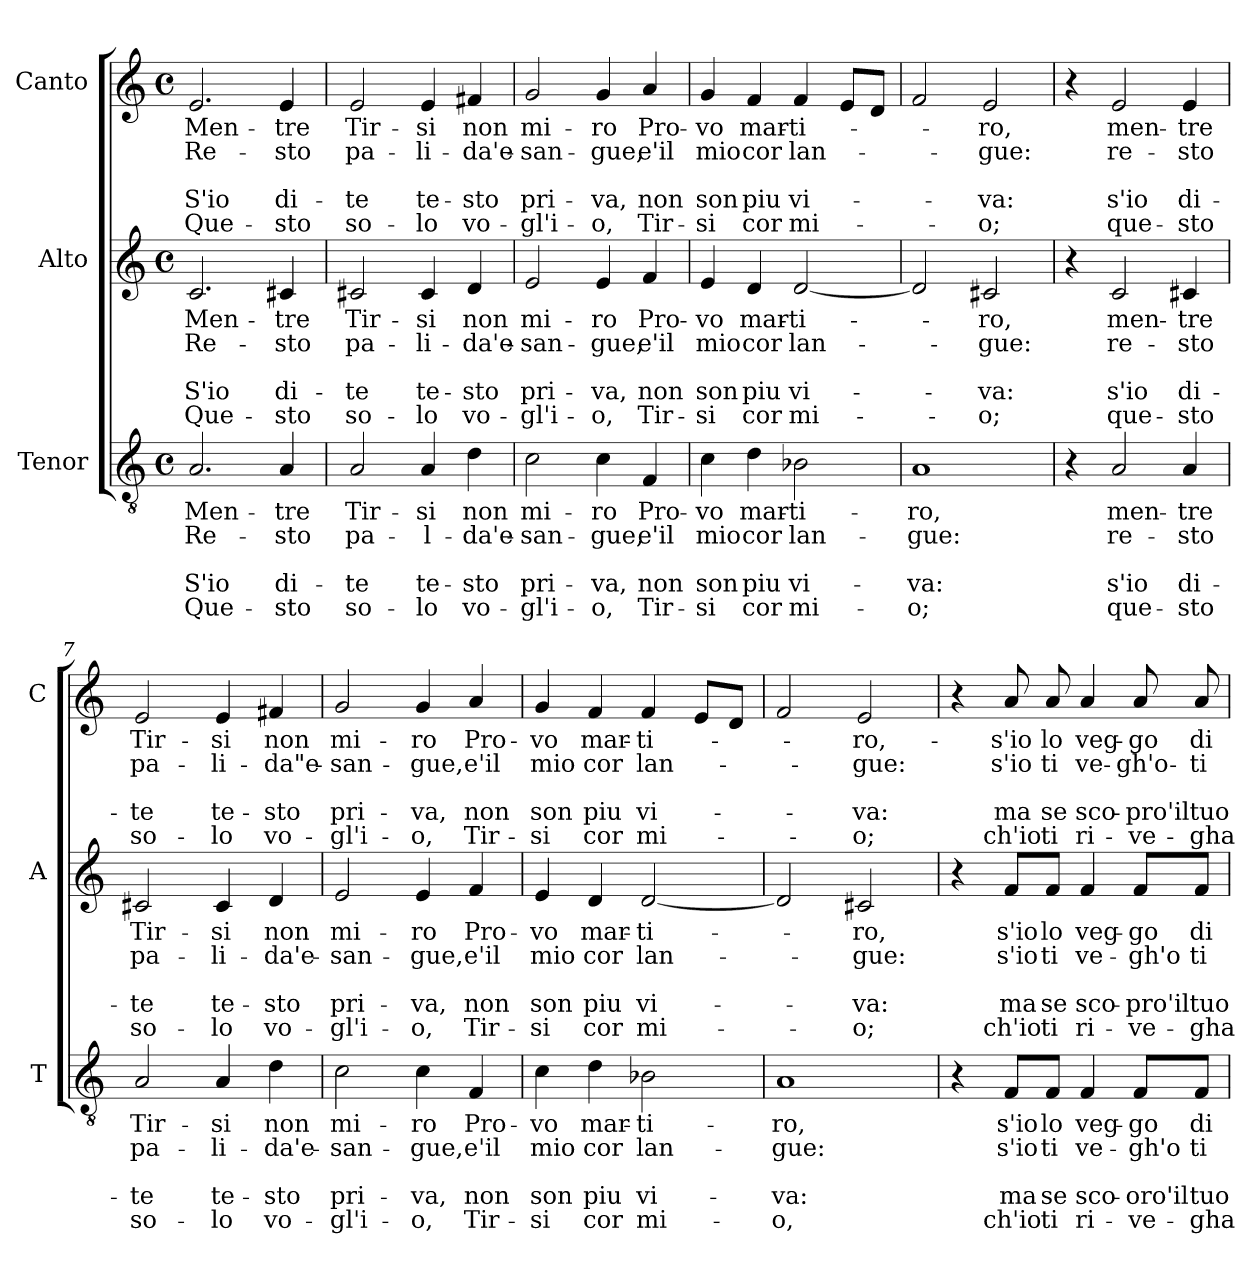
**kern	**text	**text	**text	**text	**text	**kern	**text	**text	**text	**text	**text	**kern	**text	**text	**text	**text	**text
*part3	*part3	*part3	*part3	*part3	*part3	*part2	*part2	*part2	*part2	*part2	*part2	*part1	*part1	*part1	*part1	*part1	*part1
*staff3	*staff3	*staff3	*staff3	*staff3	*staff3	*staff2	*staff2	*staff2	*staff2	*staff2	*staff2	*staff1	*staff1	*staff1	*staff1	*staff1	*staff1
*I"Tenor	*	*	*	*	*	*I"Alto	*	*	*	*	*	*I"Canto	*	*	*	*	*
*I'T	*	*	*	*	*	*I'A	*	*	*	*	*	*I'C	*	*	*	*	*
*clefGv2	*	*	*	*	*	*clefG2	*	*	*	*	*	*clefG2	*	*	*	*	*
*k[]	*	*	*	*	*	*k[]	*	*	*	*	*	*k[]	*	*	*	*	*
*C:	*	*	*	*	*	*C:	*	*	*	*	*	*C:	*	*	*	*	*
*M4/4	*	*	*	*	*	*M4/4	*	*	*	*	*	*M4/4	*	*	*	*	*
*met(c)	*	*	*	*	*	*met(c)	*	*	*	*	*	*met(c)	*	*	*	*	*
=1	=1	=1	=1	=1	=1	=1	=1	=1	=1	=1	=1	=1	=1	=1	=1	=1	=1
!	!LO:LY:b	!LO:LY:b	!	!LO:LY:b	!LO:LY:b	!	!LO:LY:b	!LO:LY:b	!	!LO:LY:b	!LO:LY:b	!	!LO:LY:b	!LO:LY:b	!	!LO:LY:b	!LO:LY:b
2.A/	Men-	Re-	.	S'io	Que-	2.c/	Men-	Re-	.	S'io	Que-	2.e/	Men-	Re-	.	S'io	Que-
!	!LO:LY:b	!LO:LY:b	!	!LO:LY:b	!LO:LY:b	!	!LO:LY:b	!LO:LY:b	!	!LO:LY:b	!LO:LY:b	!	!LO:LY:b	!LO:LY:b	!	!LO:LY:b	!LO:LY:b
4A/	-tre	-sto	.	di-	-sto	4c#X/	-tre	-sto	.	di-	-sto	4e/	-tre	-sto	.	di-	-sto
=2	=2	=2	=2	=2	=2	=2	=2	=2	=2	=2	=2	=2	=2	=2	=2	=2	=2
!	!LO:LY:b	!LO:LY:b	!	!LO:LY:b	!LO:LY:b	!	!LO:LY:b	!LO:LY:b	!	!LO:LY:b	!LO:LY:b	!	!LO:LY:b	!LO:LY:b	!	!LO:LY:b	!LO:LY:b
2A/	Tir-	pa-	.	-te	so-	2c#X/	Tir-	pa-	.	-te	so-	2e/	Tir-	pa-	.	-te	so-
!	!LO:LY:b	!LO:LY:b	!	!LO:LY:b	!LO:LY:b	!	!LO:LY:b	!LO:LY:b	!	!LO:LY:b	!LO:LY:b	!	!LO:LY:b	!LO:LY:b	!	!LO:LY:b	!LO:LY:b
4A/	-si	-l-	.	te-	-lo	4c#/	-si	-li-	.	te-	-lo	4e/	-si	-li-	.	te-	-lo
!	!LO:LY:b	!LO:LY:b	!	!LO:LY:b	!LO:LY:b	!	!LO:LY:b	!LO:LY:b	!	!LO:LY:b	!LO:LY:b	!	!LO:LY:b	!LO:LY:b	!	!LO:LY:b	!LO:LY:b
4d\	non	-da'e-	.	-sto	vo-	4d/	non	-da'e-	.	-sto	vo-	4f#X/	non	-da'e-	.	-sto	vo-
=3	=3	=3	=3	=3	=3	=3	=3	=3	=3	=3	=3	=3	=3	=3	=3	=3	=3
!	!LO:LY:b	!LO:LY:b	!	!LO:LY:b	!LO:LY:b	!	!LO:LY:b	!LO:LY:b	!	!LO:LY:b	!LO:LY:b	!	!LO:LY:b	!LO:LY:b	!	!LO:LY:b	!LO:LY:b
2c\	mi-	-san-	.	pri-	-gl'i-	2e/	mi-	-san-	.	pri-	-gl'i-	2g/	mi-	-san-	.	pri-	-gl'i-
!	!LO:LY:b	!LO:LY:b	!	!LO:LY:b	!LO:LY:b	!	!LO:LY:b	!LO:LY:b	!	!LO:LY:b	!LO:LY:b	!	!LO:LY:b	!LO:LY:b	!	!LO:LY:b	!LO:LY:b
4c\	-ro	-gue,	.	-va,	-o,	4e/	-ro	-gue,	.	-va,	-o,	4g/	-ro	-gue,	.	-va,	-o,
!	!LO:LY:b	!LO:LY:b	!	!LO:LY:b	!LO:LY:b	!	!LO:LY:b	!LO:LY:b	!	!LO:LY:b	!LO:LY:b	!	!LO:LY:b	!LO:LY:b	!	!LO:LY:b	!LO:LY:b
4F/	Pro-	e'il	.	non	Tir-	4f/	Pro-	e'il	.	non	Tir-	4a/	Pro-	e'il	.	non	Tir-
=4	=4	=4	=4	=4	=4	=4	=4	=4	=4	=4	=4	=4	=4	=4	=4	=4	=4
!	!LO:LY:b	!LO:LY:b	!	!LO:LY:b	!LO:LY:b	!	!LO:LY:b	!LO:LY:b	!	!LO:LY:b	!LO:LY:b	!	!LO:LY:b	!LO:LY:b	!	!LO:LY:b	!LO:LY:b
4c\	-vo	mio	.	son	-si	4e/	-vo	mio	.	son	-si	4g/	-vo	mio	.	son	-si
!	!LO:LY:b	!LO:LY:b	!	!LO:LY:b	!LO:LY:b	!	!LO:LY:b	!LO:LY:b	!	!LO:LY:b	!LO:LY:b	!	!LO:LY:b	!LO:LY:b	!	!LO:LY:b	!LO:LY:b
4d\	mar-	cor	.	piu	cor	4d/	mar-	cor	.	piu	cor	4f/	mar-	cor	.	piu	cor
!	!LO:LY:b	!LO:LY:b	!	!LO:LY:b	!LO:LY:b	!	!LO:LY:b	!LO:LY:b	!	!LO:LY:b	!LO:LY:b	!	!LO:LY:b	!LO:LY:b	!	!LO:LY:b	!LO:LY:b
2B-X\	-ti-	lan-	.	vi-	mi-	[2d/	-ti-	lan-	.	vi-	mi-	4f/	-ti-	lan-	.	vi-	mi-
.	.	.	.	.	.	.	.	.	.	.	.	8e/L	.	.	.	.	.
.	.	.	.	.	.	.	.	.	.	.	.	8d/J	.	.	.	.	.
=5	=5	=5	=5	=5	=5	=5	=5	=5	=5	=5	=5	=5	=5	=5	=5	=5	=5
!	!LO:LY:b	!LO:LY:b	!	!LO:LY:b	!LO:LY:b	!	!	!	!	!	!	!	!	!	!	!	!
1A	-ro,	-gue:	.	-va:	-o;	2d/]	.	.	.	.	.	2f/	.	.	.	.	.
!	!	!	!	!	!	!	!LO:LY:b	!LO:LY:b	!	!LO:LY:b	!LO:LY:b	!	!LO:LY:b	!LO:LY:b	!	!LO:LY:b	!LO:LY:b
.	.	.	.	.	.	2c#X/	-ro,	-gue:	.	-va:	-o;	2e/	-ro,	-gue:	.	-va:	-o;
!!LO:LB:g=z
=6	=6	=6	=6	=6	=6	=6	=6	=6	=6	=6	=6	=6	=6	=6	=6	=6	=6
4r	.	.	.	.	.	4r	.	.	.	.	.	4r	.	.	.	.	.
!	!LO:LY:b	!LO:LY:b	!	!LO:LY:b	!LO:LY:b	!	!LO:LY:b	!LO:LY:b	!	!LO:LY:b	!LO:LY:b	!	!LO:LY:b	!LO:LY:b	!	!LO:LY:b	!LO:LY:b
2A/	men-	re-	.	s'io	que-	2c/	men-	re-	.	s'io	que-	2e/	men-	re-	.	s'io	que-
!	!LO:LY:b	!LO:LY:b	!	!LO:LY:b	!LO:LY:b	!	!LO:LY:b	!LO:LY:b	!	!LO:LY:b	!LO:LY:b	!	!LO:LY:b	!LO:LY:b	!	!LO:LY:b	!LO:LY:b
4A/	-tre	-sto	.	di-	-sto	4c#X/	-tre	-sto	.	di-	-sto	4e/	-tre	-sto	.	di-	-sto
=7	=7	=7	=7	=7	=7	=7	=7	=7	=7	=7	=7	=7	=7	=7	=7	=7	=7
!	!LO:LY:b	!LO:LY:b	!	!LO:LY:b	!LO:LY:b	!	!LO:LY:b	!LO:LY:b	!	!LO:LY:b	!LO:LY:b	!	!LO:LY:b	!LO:LY:b	!	!LO:LY:b	!LO:LY:b
2A/	Tir-	pa-	.	-te	so-	2c#X/	Tir-	pa-	.	-te	so-	2e/	Tir-	pa-	.	-te	so-
!	!LO:LY:b	!LO:LY:b	!	!LO:LY:b	!LO:LY:b	!	!LO:LY:b	!LO:LY:b	!	!LO:LY:b	!LO:LY:b	!	!LO:LY:b	!LO:LY:b	!	!LO:LY:b	!LO:LY:b
4A/	-si	-li-	.	te-	-lo	4c#/	-si	-li-	.	te-	-lo	4e/	-si	-li-	.	te-	-lo
!	!LO:LY:b	!LO:LY:b	!	!LO:LY:b	!LO:LY:b	!	!LO:LY:b	!LO:LY:b	!	!LO:LY:b	!LO:LY:b	!	!LO:LY:b	!LO:LY:b	!	!LO:LY:b	!LO:LY:b
4d\	non	-da'e-	.	-sto	vo-	4d/	non	-da'e-	.	-sto	vo-	4f#X/	non	-da"e-	.	-sto	vo-
=8	=8	=8	=8	=8	=8	=8	=8	=8	=8	=8	=8	=8	=8	=8	=8	=8	=8
!	!LO:LY:b	!LO:LY:b	!	!LO:LY:b	!LO:LY:b	!	!LO:LY:b	!LO:LY:b	!	!LO:LY:b	!LO:LY:b	!	!LO:LY:b	!LO:LY:b	!	!LO:LY:b	!LO:LY:b
2c\	mi-	-san-	.	pri-	-gl'i-	2e/	mi-	-san-	.	pri-	-gl'i-	2g/	mi-	-san-	.	pri-	-gl'i-
!	!LO:LY:b	!LO:LY:b	!	!LO:LY:b	!LO:LY:b	!	!LO:LY:b	!LO:LY:b	!	!LO:LY:b	!LO:LY:b	!	!LO:LY:b	!LO:LY:b	!	!LO:LY:b	!LO:LY:b
4c\	-ro	-gue,	.	-va,	-o,	4e/	-ro	-gue,	.	-va,	-o,	4g/	-ro	-gue,	.	-va,	-o,
!	!LO:LY:b	!LO:LY:b	!	!LO:LY:b	!LO:LY:b	!	!LO:LY:b	!LO:LY:b	!	!LO:LY:b	!LO:LY:b	!	!LO:LY:b	!LO:LY:b	!	!LO:LY:b	!LO:LY:b
4F/	Pro-	e'il	.	non	Tir-	4f/	Pro-	e'il	.	non	Tir-	4a/	Pro-	e'il	.	non	Tir-
=9	=9	=9	=9	=9	=9	=9	=9	=9	=9	=9	=9	=9	=9	=9	=9	=9	=9
!	!LO:LY:b	!LO:LY:b	!	!LO:LY:b	!LO:LY:b	!	!LO:LY:b	!LO:LY:b	!	!LO:LY:b	!LO:LY:b	!	!LO:LY:b	!LO:LY:b	!	!LO:LY:b	!LO:LY:b
4c\	-vo	mio	.	son	-si	4e/	-vo	mio	.	son	-si	4g/	-vo	mio	.	son	-si
!	!LO:LY:b	!LO:LY:b	!	!LO:LY:b	!LO:LY:b	!	!LO:LY:b	!LO:LY:b	!	!LO:LY:b	!LO:LY:b	!	!LO:LY:b	!LO:LY:b	!	!LO:LY:b	!LO:LY:b
4d\	mar-	cor	.	piu	cor	4d/	mar-	cor	.	piu	cor	4f/	mar-	cor	.	piu	cor
!	!LO:LY:b	!LO:LY:b	!	!LO:LY:b	!LO:LY:b	!	!LO:LY:b	!LO:LY:b	!	!LO:LY:b	!LO:LY:b	!	!LO:LY:b	!LO:LY:b	!	!LO:LY:b	!LO:LY:b
2B-X\	-ti-	lan-	.	vi-	mi-	[2d/	-ti-	lan-	.	vi-	mi-	4f/	-ti-	lan-	.	vi-	mi-
.	.	.	.	.	.	.	.	.	.	.	.	8e/L	.	.	.	.	.
.	.	.	.	.	.	.	.	.	.	.	.	8d/J	.	.	.	.	.
=10	=10	=10	=10	=10	=10	=10	=10	=10	=10	=10	=10	=10	=10	=10	=10	=10	=10
!	!LO:LY:b	!LO:LY:b	!	!LO:LY:b	!LO:LY:b	!	!	!	!	!	!	!	!	!	!	!	!
1A	-ro,	-gue:	.	-va:	-o,	2d/]	.	.	.	.	.	2f/	.	.	.	.	.
!	!	!	!	!	!	!	!LO:LY:b	!LO:LY:b	!	!LO:LY:b	!LO:LY:b	!	!LO:LY:b	!LO:LY:b	!	!LO:LY:b	!LO:LY:b
.	.	.	.	.	.	2c#X/	-ro,	-gue:	.	-va:	-o;	2e/	-ro,-	-gue:	.	-va:	-o;
!!LO:PB:g=z
=11	=11	=11	=11	=11	=11	=11	=11	=11	=11	=11	=11	=11	=11	=11	=11	=11	=11
4r	.	.	.	.	.	4r	.	.	.	.	.	4r	.	.	.	.	.
!	!LO:LY:b	!LO:LY:b	!	!LO:LY:b	!LO:LY:b	!	!LO:LY:b	!LO:LY:b	!	!LO:LY:b	!LO:LY:b	!	!LO:LY:b	!LO:LY:b	!	!LO:LY:b	!LO:LY:b
8F/L	s'io	s'io	.	ma	ch'io	8f/L	s'io	s'io	.	ma	ch'io	8a/	-s'io	s'io	.	ma	ch'io
!	!LO:LY:b	!LO:LY:b	!	!LO:LY:b	!LO:LY:b	!	!LO:LY:b	!LO:LY:b	!	!LO:LY:b	!LO:LY:b	!	!LO:LY:b	!LO:LY:b	!	!LO:LY:b	!LO:LY:b
8F/J	lo	ti	.	se	ti	8f/J	lo	ti	.	se	ti	8a/	lo	ti	.	se	ti
!	!LO:LY:b	!LO:LY:b	!	!LO:LY:b	!LO:LY:b	!	!LO:LY:b	!LO:LY:b	!	!LO:LY:b	!LO:LY:b	!	!LO:LY:b	!LO:LY:b	!	!LO:LY:b	!LO:LY:b
4F/	veg-	ve-	.	sco-	ri-	4f/	veg-	ve-	.	sco-	ri-	4a/	veg-	ve-	.	sco-	ri-
!	!LO:LY:b	!LO:LY:b	!	!LO:LY:b	!LO:LY:b	!	!LO:LY:b	!LO:LY:b	!	!LO:LY:b	!LO:LY:b	!	!LO:LY:b	!LO:LY:b	!	!LO:LY:b	!LO:LY:b
8F/L	-go	-gh'o	.	-oro'il	-ve-	8f/L	-go	-gh'o	.	-pro'il	-ve-	8a/	-go	-gh'o-	.	-pro'il	-ve-
!	!LO:LY:b	!LO:LY:b	!	!LO:LY:b	!LO:LY:b	!	!LO:LY:b	!LO:LY:b	!	!LO:LY:b	!LO:LY:b	!	!LO:LY:b	!LO:LY:b	!	!LO:LY:b	!LO:LY:b
8F/J	di-	ti	.	tuo	-gha	8f/J	di-	ti	.	tuo	-gha	8a/	di-	-ti-	.	tuo	-gha
=	=	=	=	=	=	=	=	=	=	=	=	=	=	=	=	=	=
*-	*-	*-	*-	*-	*-	*-	*-	*-	*-	*-	*-	*-	*-	*-	*-	*-	*-
